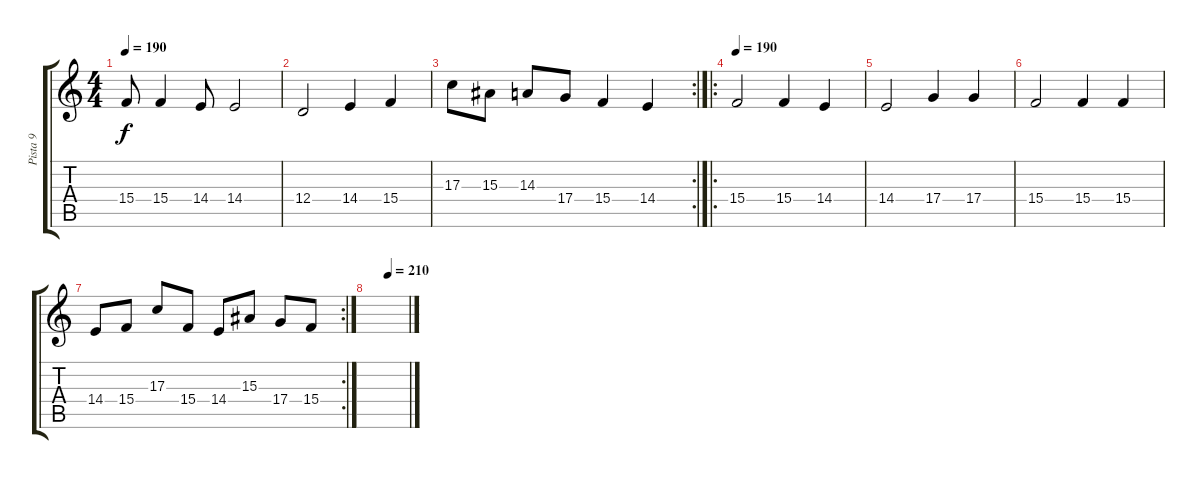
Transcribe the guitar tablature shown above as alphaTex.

\track ("Pista 9" "Pista 9") {instrument synthstrings2}
\staff {score tabs}
\tuning (E4 B3 G3 D3 A2 E2) {hide}
\ts (4 4)
\tempo 190
\clef g2
\ks c
15.4.8{dy f} 15.4.4 14.4.8 14.4.2 |
12.4.2 14.4.4 15.4.4 |
\rc 2
17.3.8 15.3.8 14.3.8 17.4.8 15.4.4 14.4.4 |
\ro
\tempo 170
\tempo 190
15.4.2 15.4.4 14.4.4 |
14.4.2 17.4.4 17.4.4 |
15.4.2 15.4.4 15.4.4 |
\rc 2
14.4.8 15.4.8 17.3.8 15.4.8 14.4.8 15.3.8 17.4.8 15.4.8 |
\tempo (210 0.5)
